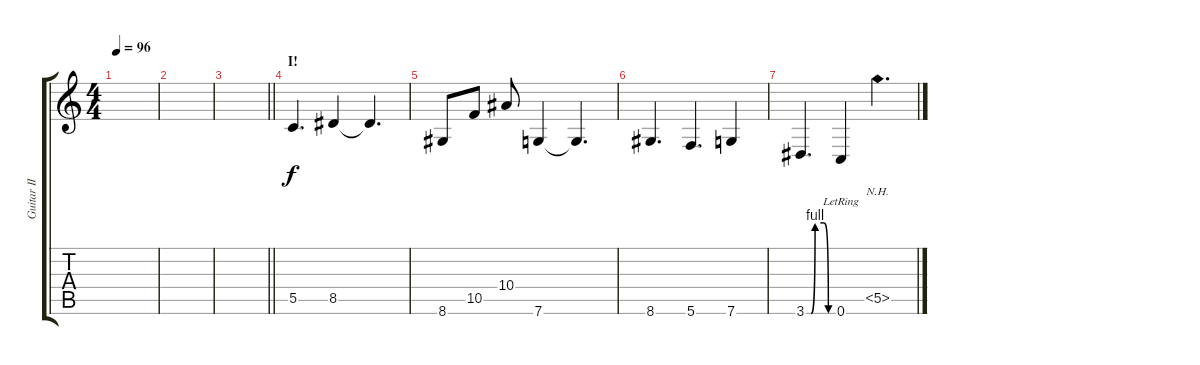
\track ("Guitar II" "Guitar II") {instrument distortionguitar}
\staff {score tabs}
\tuning (D4 A3 F3 C3 G2 C2) {hide}
\ts (4 4)
\tempo 96
\clef g2
\ks c
|
|
\barLineRight lightlight
|
\section ("" "I!")
5.5.4{d} 8.5.4 8.5{t}.4{d} |
8.6.8 10.5.8 10.4.8 7.6.4 7.6{t}.4{d} |
8.6.4{d} 5.6.4{d} 7.6.4 |
3.6{be (custom 0 0 11 0 20 4 40 4 50 0 60 0)}.4{d} 0.6{lr}.4 5.5{nh}.4{d}
